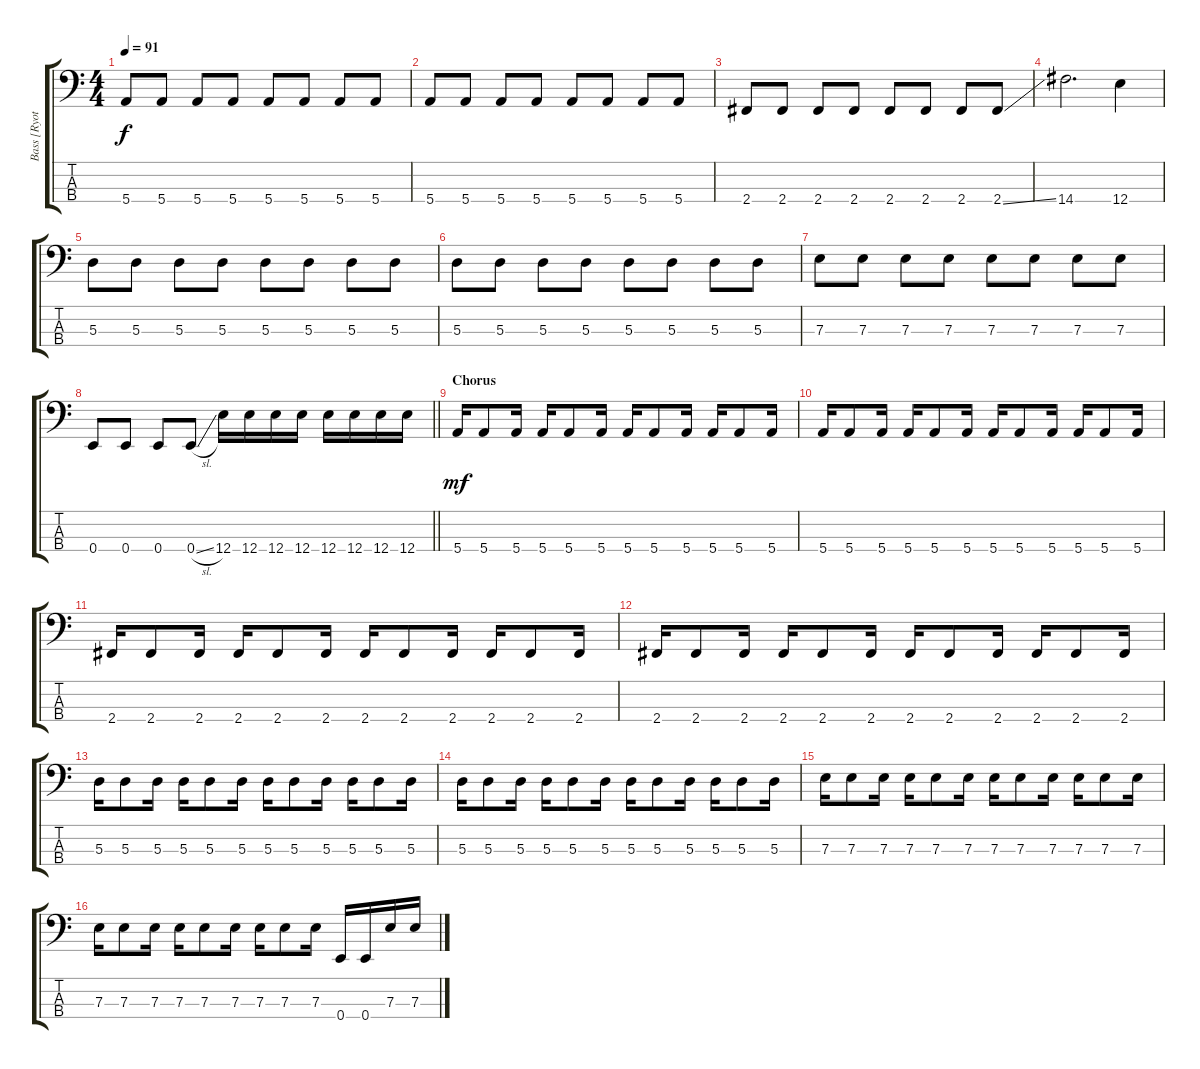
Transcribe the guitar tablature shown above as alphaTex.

\track ("Bass [Ryota]" "Bass [Ryot") {instrument electricbassfinger}
\staff {score tabs}
\tuning (G2 D2 A1 E1) {hide}
\ts (4 4)
\tempo 91
\clef f4
\ks c
5.4.8{dy f} 5.4.8 5.4.8 5.4.8 5.4.8 5.4.8 5.4.8 5.4.8 |
5.4.8 5.4.8 5.4.8 5.4.8 5.4.8 5.4.8 5.4.8 5.4.8 |
2.4.8 2.4.8 2.4.8 2.4.8 2.4.8 2.4.8 2.4.8 2.4{ss}.8 |
14.4.2{d} 12.4.4 |
5.3.8 5.3.8 5.3.8 5.3.8 5.3.8 5.3.8 5.3.8 5.3.8 |
5.3.8 5.3.8 5.3.8 5.3.8 5.3.8 5.3.8 5.3.8 5.3.8 |
7.3.8 7.3.8 7.3.8 7.3.8 7.3.8 7.3.8 7.3.8 7.3.8 |
\barLineRight lightlight
0.4.8 0.4.8 0.4.8 0.4{sl}.8 12.4.16 12.4.16 12.4.16 12.4.16 12.4.16 12.4.16 12.4.16 12.4.16 |
\section ("" "Chorus")
5.4.16{dy mf} 5.4.8 5.4.16 5.4.16 5.4.8 5.4.16 5.4.16 5.4.8 5.4.16 5.4.16 5.4.8 5.4.16 |
5.4.16 5.4.8 5.4.16 5.4.16 5.4.8 5.4.16 5.4.16 5.4.8 5.4.16 5.4.16 5.4.8 5.4.16 |
2.4.16 2.4.8 2.4.16 2.4.16 2.4.8 2.4.16 2.4.16 2.4.8 2.4.16 2.4.16 2.4.8 2.4.16 |
2.4.16 2.4.8 2.4.16 2.4.16 2.4.8 2.4.16 2.4.16 2.4.8 2.4.16 2.4.16 2.4.8 2.4.16 |
5.3.16 5.3.8 5.3.16 5.3.16 5.3.8 5.3.16 5.3.16 5.3.8 5.3.16 5.3.16 5.3.8 5.3.16 |
5.3.16 5.3.8 5.3.16 5.3.16 5.3.8 5.3.16 5.3.16 5.3.8 5.3.16 5.3.16 5.3.8 5.3.16 |
7.3.16 7.3.8 7.3.16 7.3.16 7.3.8 7.3.16 7.3.16 7.3.8 7.3.16 7.3.16 7.3.8 7.3.16 |
7.3.16 7.3.8 7.3.16 7.3.16 7.3.8 7.3.16 7.3.16 7.3.8 7.3.16 0.4.16 0.4.16 7.3.16 7.3.16
